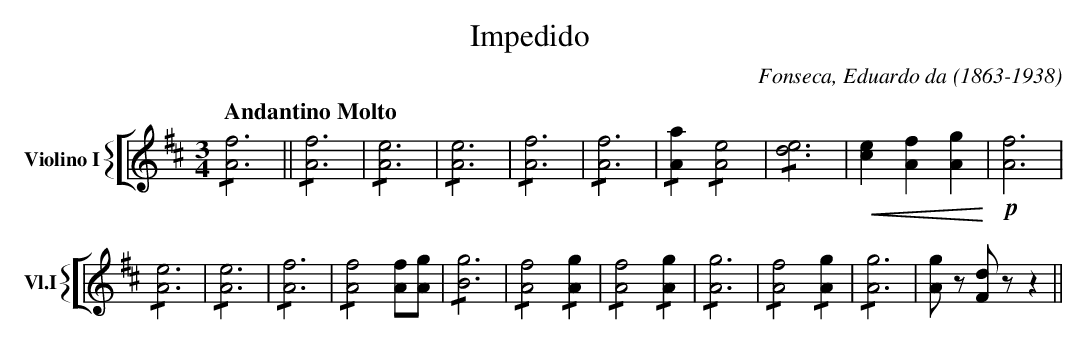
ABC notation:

X:1
T:Impedido
C:Fonseca, Eduardo da (1863-1938)
M:3/4
L:1/4
K:D
V: 2 clef=treble name="Violino I" sname="Vl.I"
%%staves [{ 2 }]
[Q:"Andantino Molto"] !/![Af]3 || !/![Af]3 | !/![Ae]3 | !/![Ae]3 | !/![Af]3 | !/![Af]3 | !/![Aa] !/![Ae]2 | !/![de]3 | !crescendo(! [ec] [fA] [gA] !crescendo)! | !p! [fA]3|
   !/![eA]3| !/![eA]3 | !/![fA]3 | !/![fA]2 [fA]/[gA]/ | !/![gB]3 | !/![fA]2 !/![gA] | !/![fA]2 !/![gA] | !/![gA]3 | !/![fA]2 !/![gA] | !/![gA]3 | [gA]/ z/ [dF]/ z/ z||
